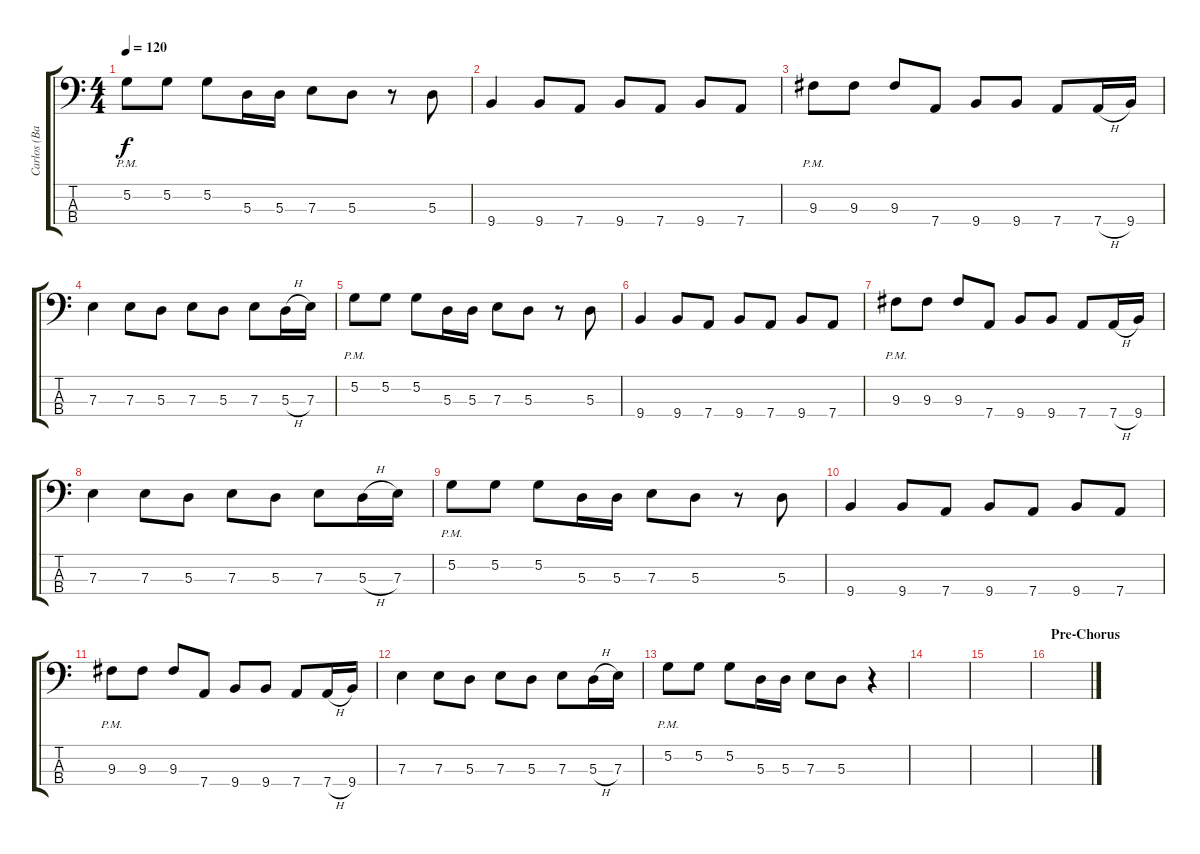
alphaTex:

\track ("Carlos (Bass)" "Carlos (Ba") {instrument fretlessbass}
\staff {score tabs}
\tuning (G2 D2 A1 D1) {hide}
\ts (4 4)
\tempo 120
\clef f4
\ks c
5.2{pm}.8{dy f} 5.2.8 5.2.8 5.3.16 5.3.16 7.3.8 5.3.8 r.8 5.3.8 |
9.4.4 9.4.8 7.4.8 9.4.8 7.4.8 9.4.8 7.4.8 |
9.3{pm}.8 9.3.8 9.3.8 7.4.8 9.4.8 9.4.8 7.4.8 7.4{h}.16 9.4.16 |
7.3.4 7.3.8 5.3.8 7.3.8 5.3.8 7.3.8 5.3{h}.16 7.3.16 |
5.2{pm}.8 5.2.8 5.2.8 5.3.16 5.3.16 7.3.8 5.3.8 r.8 5.3.8 |
9.4.4 9.4.8 7.4.8 9.4.8 7.4.8 9.4.8 7.4.8 |
9.3{pm}.8 9.3.8 9.3.8 7.4.8 9.4.8 9.4.8 7.4.8 7.4{h}.16 9.4.16 |
7.3.4 7.3.8 5.3.8 7.3.8 5.3.8 7.3.8 5.3{h}.16 7.3.16 |
5.2{pm}.8 5.2.8 5.2.8 5.3.16 5.3.16 7.3.8 5.3.8 r.8 5.3.8 |
9.4.4 9.4.8 7.4.8 9.4.8 7.4.8 9.4.8 7.4.8 |
9.3{pm}.8 9.3.8 9.3.8 7.4.8 9.4.8 9.4.8 7.4.8 7.4{h}.16 9.4.16 |
7.3.4 7.3.8 5.3.8 7.3.8 5.3.8 7.3.8 5.3{h}.16 7.3.16 |
5.2{pm}.8 5.2.8 5.2.8 5.3.16 5.3.16 7.3.8 5.3.8 r.4 |
|
|
\section ("" "Pre-Chorus")
